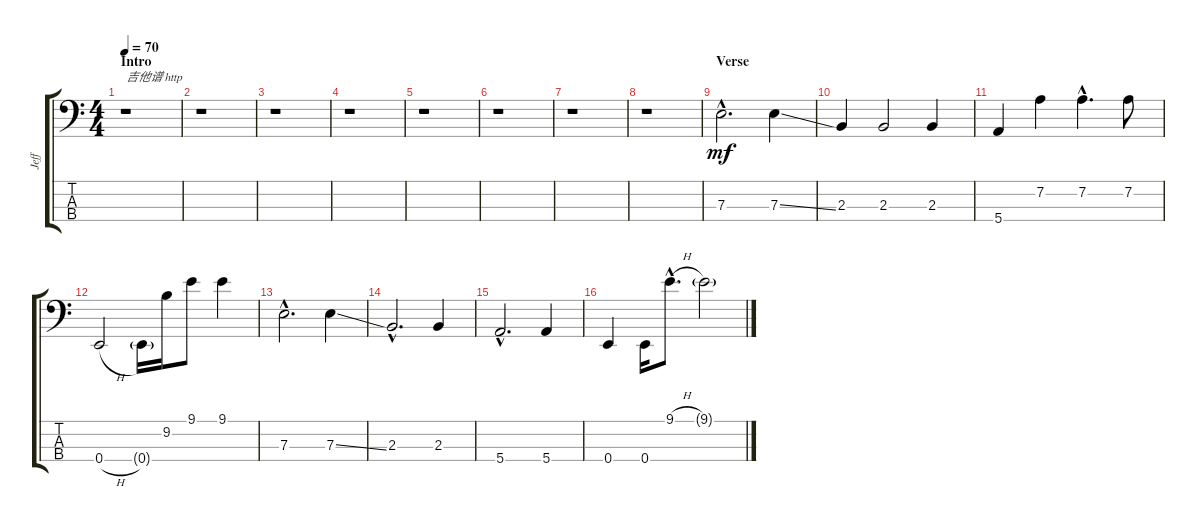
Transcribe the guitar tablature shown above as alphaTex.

\track ("Jeff" "Jeff") {instrument electricbassfinger}
\staff {score tabs}
\tuning (G2 D2 A1 E1) {hide}
\ts (4 4)
\section ("" "Intro")
\tempo 70
\clef f4
\ks c
r.1{txt "吉他谱 http" dy mf instrument electricbassfinger} |
r.1 |
r.1 |
r.1 |
r.1 |
r.1 |
r.1 |
r.1 |
\section ("" "Verse")
7.3{hac}.2{d} 7.3{ss}.4 |
2.3.4 2.3.2 2.3.4 |
5.4.4 7.2.4 7.2{hac}.4{d} 7.2.8 |
0.4{h}.2 0.4{g}.16 9.2.16 9.1.8 9.1.4 |
7.3{hac}.2{d} 7.3{ss}.4 |
2.3{hac}.2{d} 2.3.4 |
5.4{hac}.2{d} 5.4.4 |
0.4.4 0.4.16 9.1{h hac}.8{d} 9.1{g}.2
